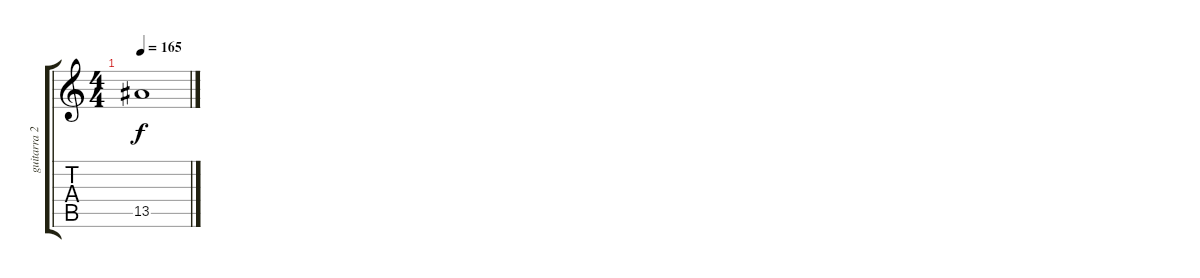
\track ("guitarra 2" "guitarra 2") {instrument distortionguitar}
\staff {score tabs}
\tuning (E4 B3 G3 D3 A2 E2) {hide}
\ts (4 4)
\tempo 165
\clef g2
\ks c
13.5{t}.1{dy f}
